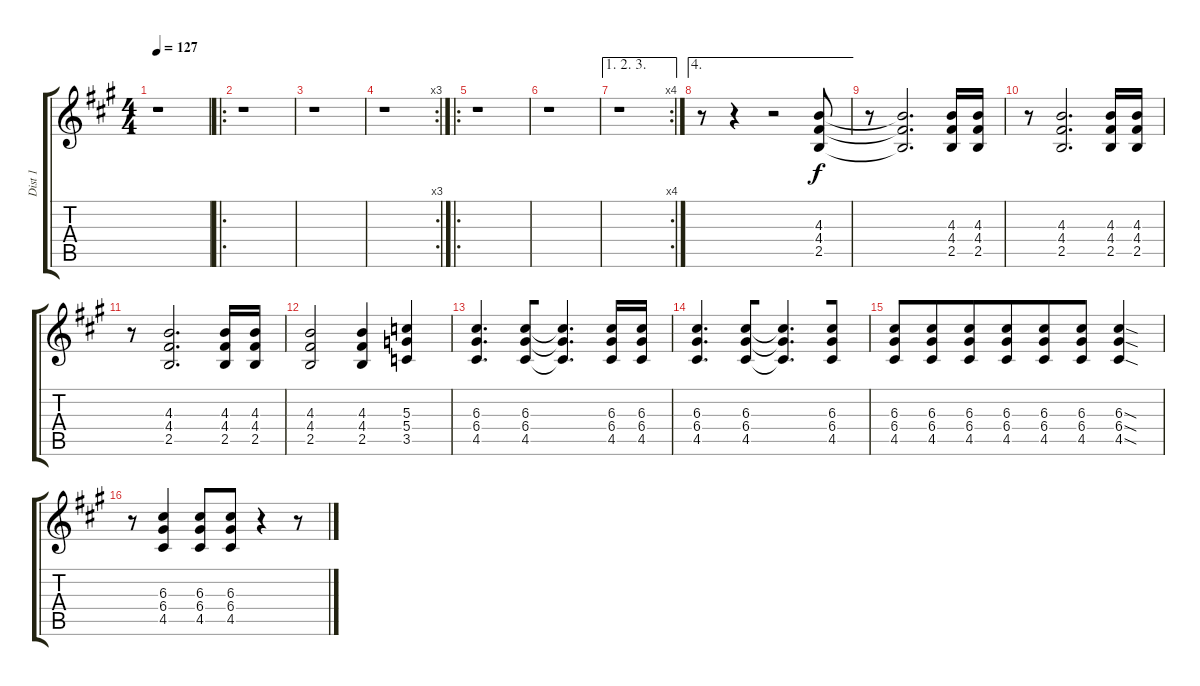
\track ("Dist 1" "Dist 1") {instrument distortionguitar}
\staff {score tabs}
\tuning (E4 B3 G3 D3 A2 E2) {hide}
\ts (4 4)
\tempo 127
\clef g2
\ks a
r.1{dy f instrument distortionguitar} |
\ro
r.1 |
r.1 |
\rc 3
r.1 |
\ro
r.1 |
r.1 |
\ae (1 2 3)
\rc 4
r.1 |
\ae 4
r.8 r.4 r.2{beam merge} (4.3 4.4 2.5).8 |
r.8 (4.3{t} 4.4{t} 2.5{t}).2{d beam merge} (4.3 4.4 2.5).16{beam merge} (4.3 4.4 2.5).16 |
r.8{beam merge} (4.3 4.4 2.5).2{d beam merge} (4.3 4.4 2.5).16{beam merge} (4.3 4.4 2.5).16 |
r.8{beam merge} (4.3 4.4 2.5).2{d beam merge} (4.3 4.4 2.5).16{beam merge} (4.3 4.4 2.5).16 |
(4.3 4.4 2.5).2{beam merge} (4.3 4.4 2.5).4{beam merge} (5.3 5.4 3.5).4 |
(6.3 6.4 4.5).4{d beam merge} (6.3 6.4 4.5).8{beam merge} (6.3{t} 6.4{t} 4.5{t}).4{d beam merge} (6.3 6.4 4.5).16{beam merge} (6.3 6.4 4.5).16 |
(6.3 6.4 4.5).4{d beam merge} (6.3 6.4 4.5).8{beam merge} (6.3{t} 6.4{t} 4.5{t}).4{d beam merge} (6.3 6.4 4.5).8 |
(6.3 6.4 4.5).8{beam merge} (6.3 6.4 4.5).8{beam merge} (6.3 6.4 4.5).8{beam merge} (6.3 6.4 4.5).8{beam merge} (6.3 6.4 4.5).8{beam merge} (6.3 6.4 4.5).8{beam merge} (6.3{sod} 6.4{sod} 4.5{sod}).4 |
r.8{beam merge} (6.3 6.4 4.5).4{beam merge} (6.3 6.4 4.5).8{beam merge} (6.3 6.4 4.5).8{beam merge} r.4{beam merge} r.8
